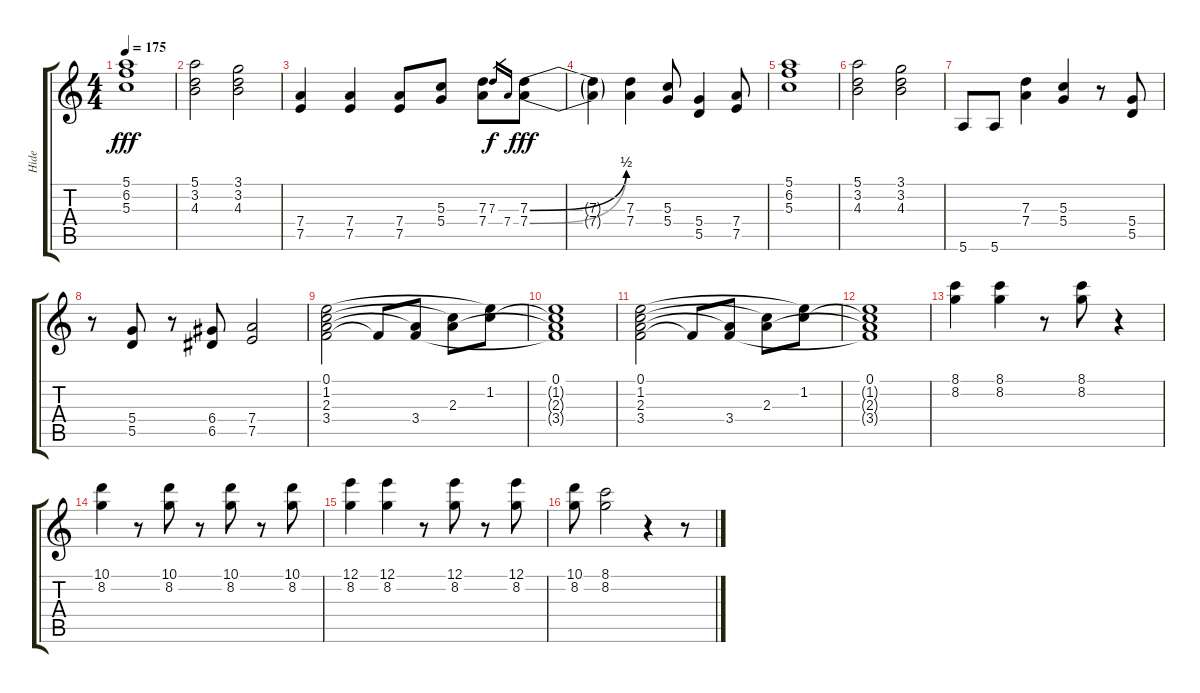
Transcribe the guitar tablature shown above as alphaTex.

\track ("Hide" "Hide") {instrument distortionguitar}
\staff {score tabs}
\tuning (E4 B3 G3 D3 A2 E2) {hide}
\ts (4 4)
\tempo 175
\clef g2
\ks c
(5.1 6.2 5.3).1{dy fff} |
(5.1 3.2 4.3).2 (3.1 3.2 4.3).2 |
(7.4 7.5).4 (7.4 7.5).4 (7.4 7.5).8 (5.3 5.4).8 (7.3 7.4).8 7.3.16{gr dy f} 7.4.16{gr} (7.3{be (bend 0 0 60 2)} 7.4{be (bend 0 0 60 2)}).8{dy fff} |
(7.3{t} 7.4{t}).4 (7.3 7.4).4 (5.3 5.4).8 (5.4 5.5).4 (7.4 7.5).8 |
(5.1 6.2 5.3).1 |
(5.1 3.2 4.3).2 (3.1 3.2 4.3).2 |
5.6.8 5.6.8 (7.3 7.4).4 (5.3 5.4).4 r.8 (5.4 5.5).8 |
r.8 (5.4 5.5).8 r.8 (6.4 6.5).8 (7.4 7.5).2 |
(0.1 1.2 2.3 3.4).2 3.4{t}.8 (2.3{t} 3.4).8 (1.2{t} 2.3).8 (0.1{t} 1.2).8 |
(0.1 1.2{t} 2.3{t} 3.4{t}).1 |
(0.1 1.2 2.3 3.4).2 3.4{t}.8 (2.3{t} 3.4).8 (1.2{t} 2.3).8 (0.1{t} 1.2).8 |
(0.1 1.2{t} 2.3{t} 3.4{t}).1 |
(8.1 8.2).4 (8.1 8.2).4 r.8 (8.1 8.2).8 r.4 |
(10.1 8.2).4 r.8 (10.1 8.2).8 r.8 (10.1 8.2).8 r.8 (10.1 8.2).8 |
(12.1 8.2).4 (12.1 8.2).4 r.8 (12.1 8.2).8 r.8 (12.1 8.2).8 |
(10.1 8.2).8 (8.1 8.2).2 r.4 r.8
